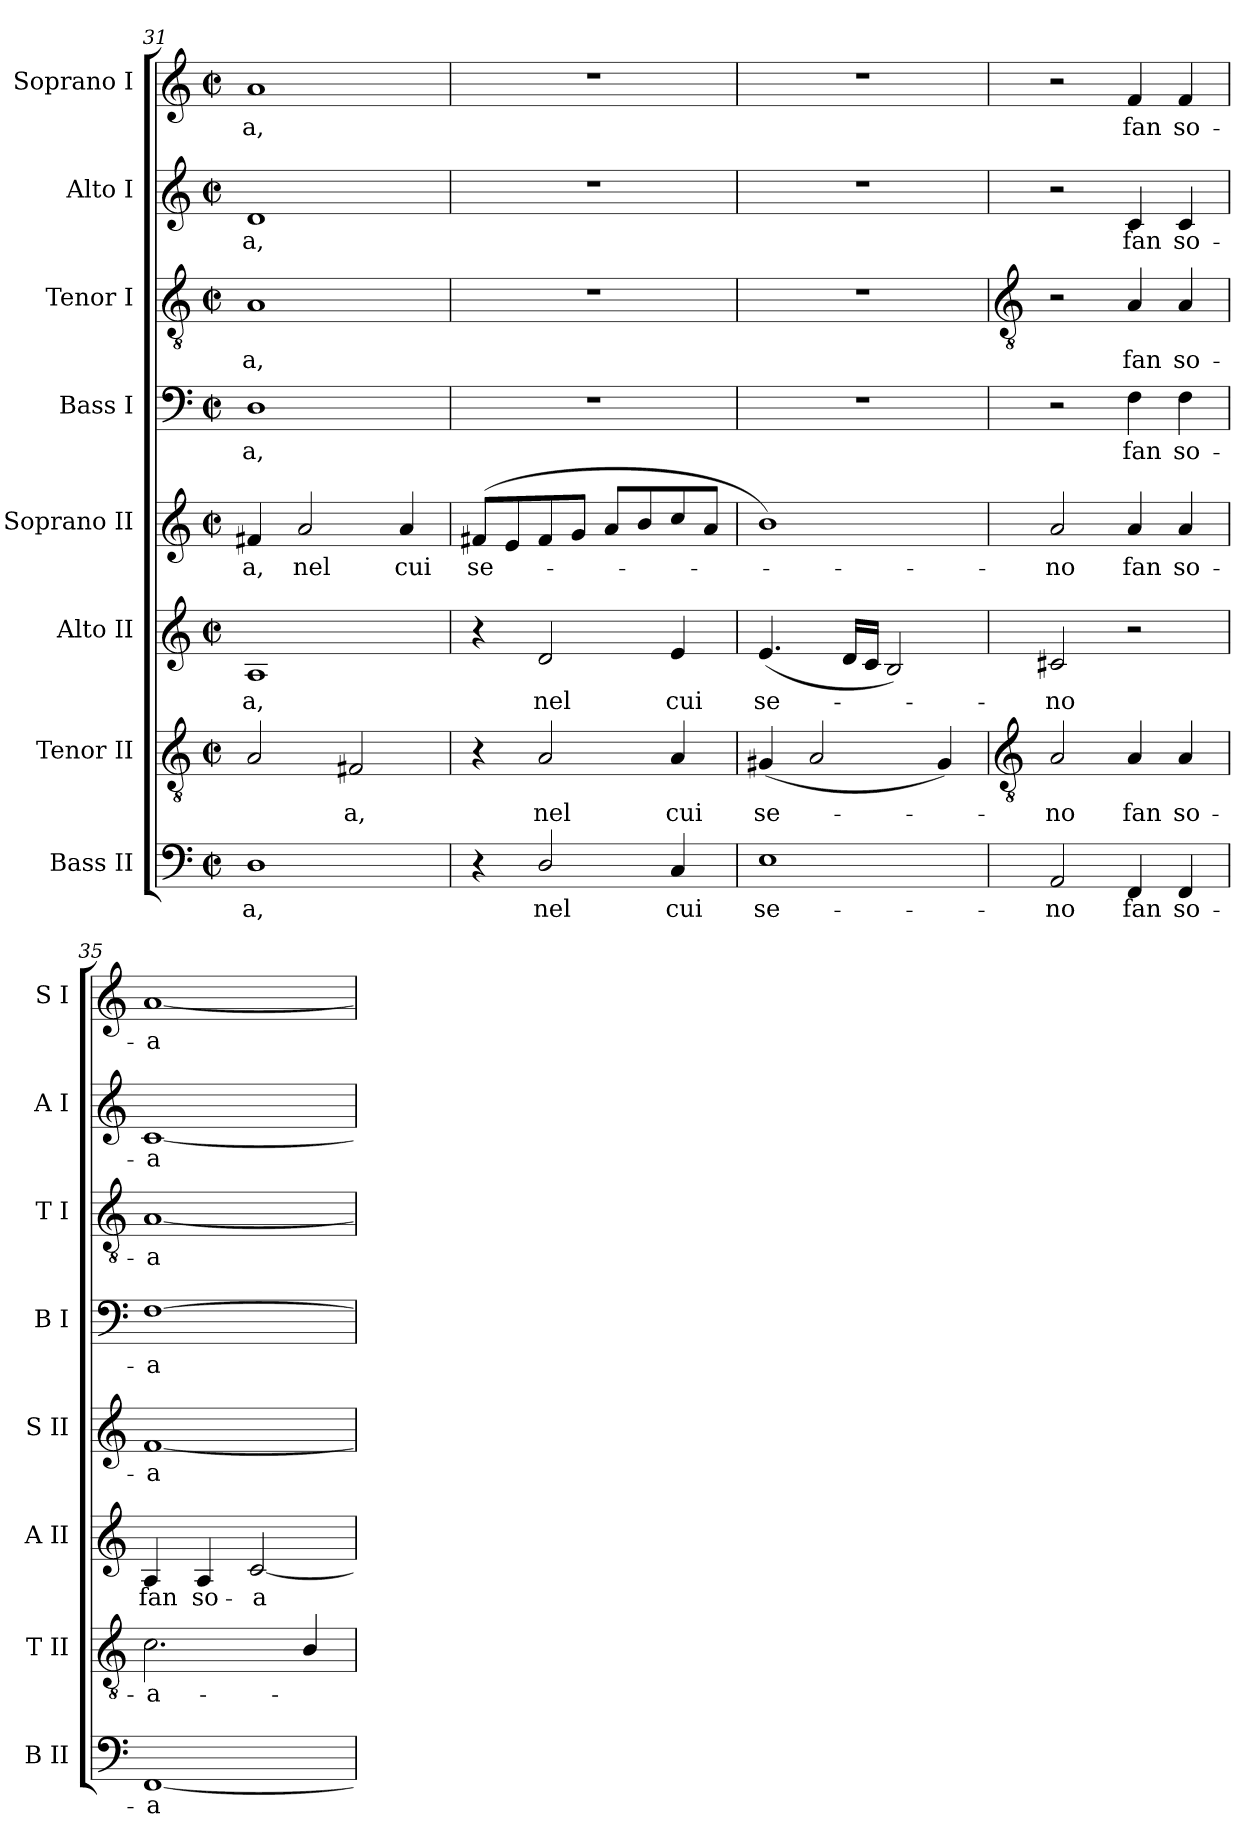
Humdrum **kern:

**kern	**text	**kern	**text	**kern	**text	**kern	**text	**kern	**text	**kern	**text	**kern	**text	**kern	**text
*part8	*part8	*part7	*part7	*part6	*part6	*part5	*part5	*part4	*part4	*part3	*part3	*part2	*part2	*part1	*part1
*staff8	*staff8	*staff7	*staff7	*staff6	*staff6	*staff5	*staff5	*staff4	*staff4	*staff3	*staff3	*staff2	*staff2	*staff1	*staff1
*I"Bass II	*	*I"Tenor II	*	*I"Alto II	*	*I"Soprano II	*	*I"Bass I	*	*I"Tenor I	*	*I"Alto I	*	*I"Soprano I	*
*I'B II	*	*I'T II	*	*I'A II	*	*I'S II	*	*I'B I	*	*I'T I	*	*I'A I	*	*I'S I	*
*clefF4	*	*clefGv2	*	*clefG2	*	*clefG2	*	*clefF4	*	*clefGv2	*	*clefG2	*	*clefG2	*
*k[]	*	*k[]	*	*k[]	*	*k[]	*	*k[]	*	*k[]	*	*k[]	*	*k[]	*
*C:	*	*C:	*	*C:	*	*C:	*	*C:	*	*C:	*	*C:	*	*C:	*
*M2/2	*	*M2/2	*	*M2/2	*	*M2/2	*	*M2/2	*	*M2/2	*	*M2/2	*	*M2/2	*
*met(c|)	*	*met(c|)	*	*met(c|)	*	*met(c|)	*	*met(c|)	*	*met(c|)	*	*met(c|)	*	*met(c|)	*
=31	=31	=31	=31	=31	=31	=31	=31	=31	=31	=31	=31	=31	=31	=31	=31
!	!LO:LY:b	!	!	!	!LO:LY:b	!	!LO:LY:b	!	!LO:LY:b	!	!LO:LY:b	!	!LO:LY:b	!	!LO:LY:b
1D	-a,	2A	.	1A	-a,	4f#X	-a,	1D	-a,	1A	-a,	1d	-a,	1a	-a,
!	!	!	!	!	!	!	!LO:LY:b	!	!	!	!	!	!	!	!
.	.	.	.	.	.	2a	nel	.	.	.	.	.	.	.	.
!	!	!	!LO:LY:b	!	!	!	!	!	!	!	!	!	!	!	!
.	.	2F#X	a,	.	.	.	.	.	.	.	.	.	.	.	.
!	!	!	!	!	!	!	!LO:LY:b	!	!	!	!	!	!	!	!
.	.	.	.	.	.	4a	cui	.	.	.	.	.	.	.	.
=32	=32	=32	=32	=32	=32	=32	=32	=32	=32	=32	=32	=32	=32	=32	=32
!	!	!	!	!	!	!	!LO:LY:b	!	!	!	!	!	!	!	!
4r	.	4r	.	4r	.	(<8f#XL	se-	1r	.	1r	.	1r	.	1r	.
.	.	.	.	.	.	8e	.	.	.	.	.	.	.	.	.
!	!LO:LY:b	!	!LO:LY:b	!	!LO:LY:b	!	!	!	!	!	!	!	!	!	!
2D/	nel	2A	nel	2d	nel	8f#	.	.	.	.	.	.	.	.	.
.	.	.	.	.	.	8gJ	.	.	.	.	.	.	.	.	.
.	.	.	.	.	.	8a/L	.	.	.	.	.	.	.	.	.
.	.	.	.	.	.	8b/	.	.	.	.	.	.	.	.	.
!	!LO:LY:b	!	!LO:LY:b	!	!LO:LY:b	!	!	!	!	!	!	!	!	!	!
4C	cui	4A	cui	4e	cui	8cc/	.	.	.	.	.	.	.	.	.
.	.	.	.	.	.	8a/J	.	.	.	.	.	.	.	.	.
=33	=33	=33	=33	=33	=33	=33	=33	=33	=33	=33	=33	=33	=33	=33	=33
!	!LO:LY:b	!	!LO:LY:b	!	!LO:LY:b	!	!	!	!	!	!	!	!	!	!
1E	se-	(<4G#X	se-	(<4.e	se-	1b)	.	1r	.	1r	.	1r	.	1r	.
.	.	2A	.	.	.	.	.	.	.	.	.	.	.	.	.
.	.	.	.	16dLL	.	.	.	.	.	.	.	.	.	.	.
.	.	.	.	16cJJ	.	.	.	.	.	.	.	.	.	.	.
.	.	.	.	2B)	.	.	.	.	.	.	.	.	.	.	.
.	.	4G#)	.	.	.	.	.	.	.	.	.	.	.	.	.
!!LO:LB:g=z
=34	=34	=34	=34	=34	=34	=34	=34	=34	=34	=34	=34	=34	=34	=34	=34
*	*	*clefGv2	*	*	*	*	*	*	*	*clefGv2	*	*	*	*	*
!	!LO:LY:b	!	!LO:LY:b	!	!LO:LY:b	!	!LO:LY:b	!	!	!	!	!	!	!	!
2AA	-no	2A	no	2c#X	no	2a	no	2r	.	2r	.	2r	.	2r	.
!	!LO:LY:b	!	!LO:LY:b	!	!	!	!LO:LY:b	!	!LO:LY:b	!	!LO:LY:b	!	!LO:LY:b	!	!LO:LY:b
4FF	fan	4A	fan	2r	.	4a	fan	4F	fan	4A	fan	4c	fan	4f	fan
!	!LO:LY:b	!	!LO:LY:b	!	!	!	!LO:LY:b	!	!LO:LY:b	!	!LO:LY:b	!	!LO:LY:b	!	!LO:LY:b
4FF	so-	4A	so-	.	.	4a	so-	4F	so-	4A	so-	4c	so-	4f	so-
=35	=35	=35	=35	=35	=35	=35	=35	=35	=35	=35	=35	=35	=35	=35	=35
!	!LO:LY:b	!	!LO:LY:b	!	!LO:LY:b	!	!LO:LY:b	!	!LO:LY:b	!	!LO:LY:b	!	!LO:LY:b	!	!LO:LY:b
[1FF	-a-	2.c	-a-	4A	fan	[1f	-a-	[1F	-a-	[1A	-a-	[1c	-a-	[1a	-a-
!	!	!	!	!	!LO:LY:b	!	!	!	!	!	!	!	!	!	!
.	.	.	.	4A	so-	.	.	.	.	.	.	.	.	.	.
!	!	!	!	!	!LO:LY:b	!	!	!	!	!	!	!	!	!	!
.	.	.	.	[2c	-a-	.	.	.	.	.	.	.	.	.	.
.	.	4B/	.	.	.	.	.	.	.	.	.	.	.	.	.
=	=	=	=	=	=	=	=	=	=	=	=	=	=	=	=
*-	*-	*-	*-	*-	*-	*-	*-	*-	*-	*-	*-	*-	*-	*-	*-
